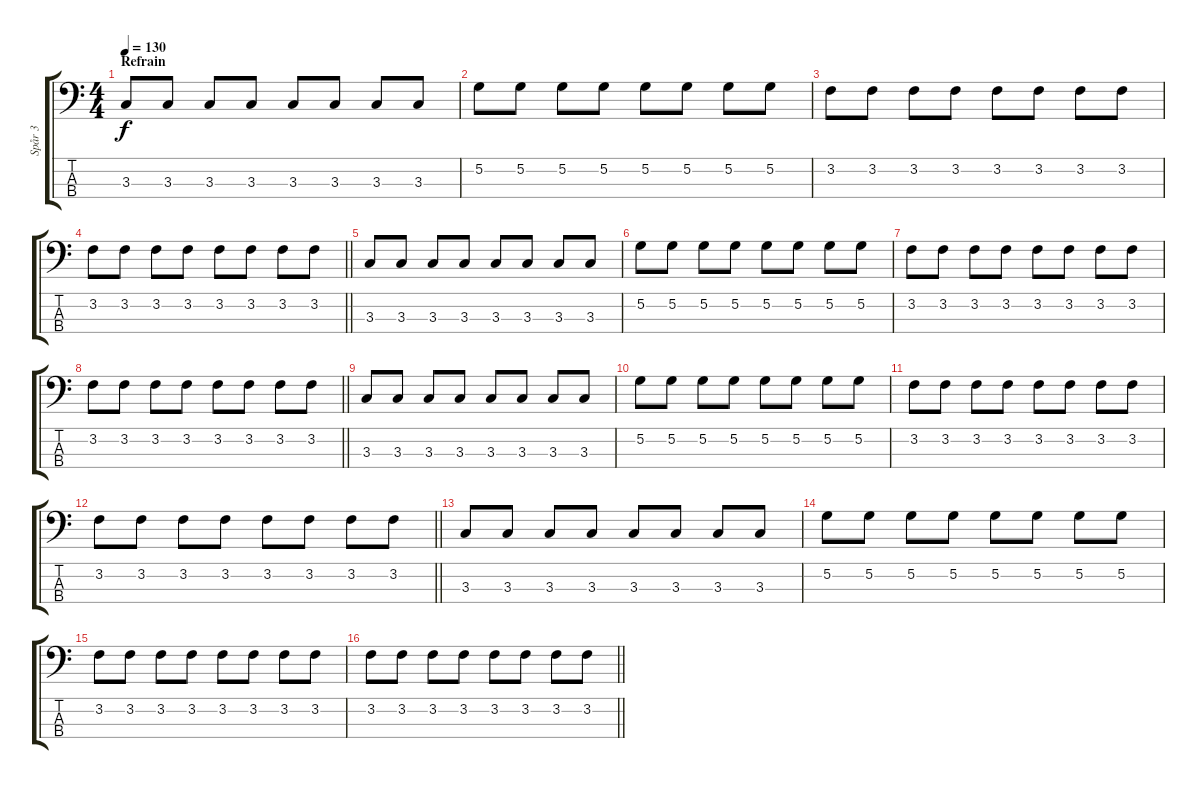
\track ("Spår 3" "Spår 3") {instrument electricbassfinger}
\staff {score tabs}
\tuning (G2 D2 A1 E1) {hide}
\ts (4 4)
\section ("" "Refrain")
\tempo 130
\clef f4
\ks c
3.3.8{dy f} 3.3.8 3.3.8 3.3.8 3.3.8 3.3.8 3.3.8 3.3.8 |
5.2.8 5.2.8 5.2.8 5.2.8 5.2.8 5.2.8 5.2.8 5.2.8 |
3.2.8 3.2.8 3.2.8 3.2.8 3.2.8 3.2.8 3.2.8 3.2.8 |
\barLineRight lightlight
3.2.8 3.2.8 3.2.8 3.2.8 3.2.8 3.2.8 3.2.8 3.2.8 |
3.3.8 3.3.8 3.3.8 3.3.8 3.3.8 3.3.8 3.3.8 3.3.8 |
5.2.8 5.2.8 5.2.8 5.2.8 5.2.8 5.2.8 5.2.8 5.2.8 |
3.2.8 3.2.8 3.2.8 3.2.8 3.2.8 3.2.8 3.2.8 3.2.8 |
\barLineRight lightlight
3.2.8 3.2.8 3.2.8 3.2.8 3.2.8 3.2.8 3.2.8 3.2.8 |
3.3.8 3.3.8 3.3.8 3.3.8 3.3.8 3.3.8 3.3.8 3.3.8 |
5.2.8 5.2.8 5.2.8 5.2.8 5.2.8 5.2.8 5.2.8 5.2.8 |
3.2.8 3.2.8 3.2.8 3.2.8 3.2.8 3.2.8 3.2.8 3.2.8 |
\barLineRight lightlight
3.2.8 3.2.8 3.2.8 3.2.8 3.2.8 3.2.8 3.2.8 3.2.8 |
3.3.8 3.3.8 3.3.8 3.3.8 3.3.8 3.3.8 3.3.8 3.3.8 |
5.2.8 5.2.8 5.2.8 5.2.8 5.2.8 5.2.8 5.2.8 5.2.8 |
3.2.8 3.2.8 3.2.8 3.2.8 3.2.8 3.2.8 3.2.8 3.2.8 |
\barLineRight lightlight
3.2.8 3.2.8 3.2.8 3.2.8 3.2.8 3.2.8 3.2.8 3.2.8
